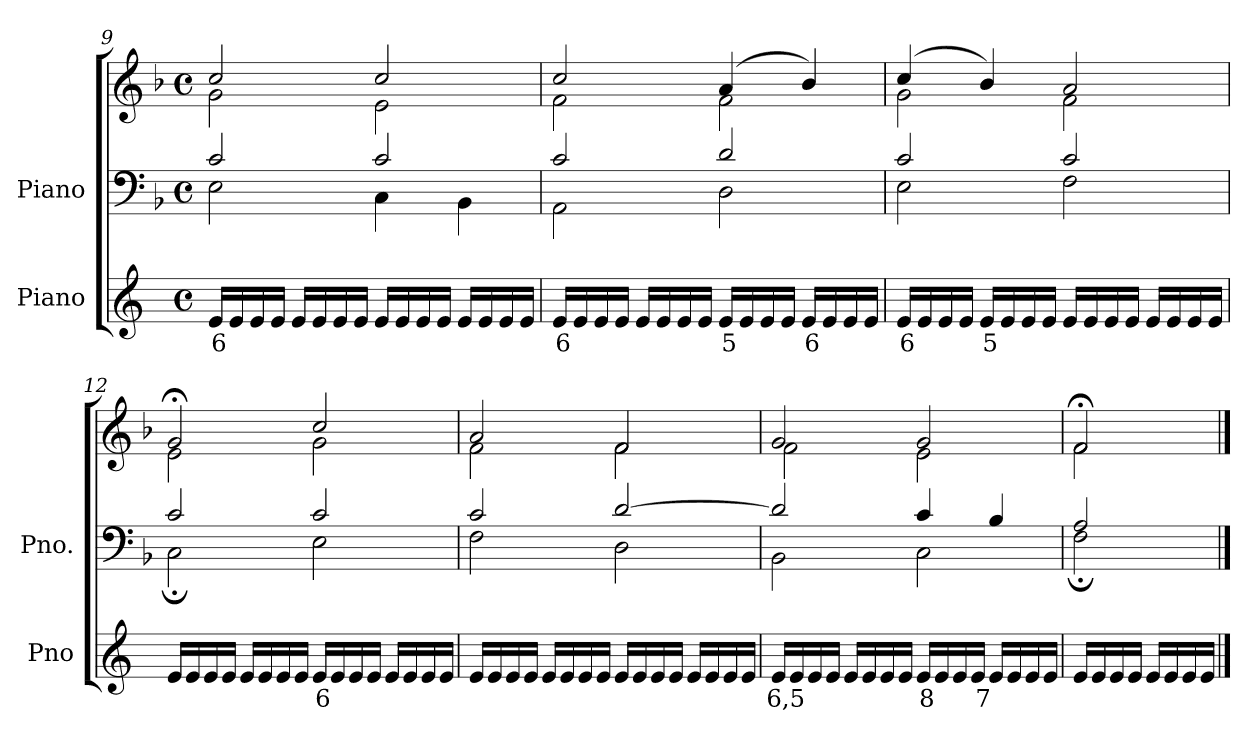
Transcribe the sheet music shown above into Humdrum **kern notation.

**kern	**text	**kern	**kern
*part2	*part2	*part1	*part1
*staff3	*staff3	*staff2	*staff1
*I"Piano	*	*I"Piano	*
*I'Pno	*	*I'Pno.	*
*clefG2	*	*clefF4	*clefG2
*k[]	*	*k[b-]	*k[b-]
*M4/4	*	*M4/4	*M4/4
*met(c)	*	*met(c)	*met(c)
=9	=9	=9	=9
!	!LO:LY:b	!	!
*	*	*^	*^
16e/LL	6	2c/	2E\	2cc/	2g\
16e/	.	.	.	.	.
16e/	.	.	.	.	.
16e/JJ	.	.	.	.	.
16e/LL	.	.	.	.	.
16e/	.	.	.	.	.
16e/	.	.	.	.	.
16e/JJ	.	.	.	.	.
16e/LL	.	2c/	4C\	2cc/	2e\
16e/	.	.	.	.	.
16e/	.	.	.	.	.
16e/JJ	.	.	.	.	.
!	!LO:LY:b	!	!	!	!
16e/LL	_	.	4BB-\	.	.
16e/	.	.	.	.	.
16e/	.	.	.	.	.
16e/JJ	.	.	.	.	.
=10	=10	=10	=10	=10	=10
!	!LO:LY:b	!	!	!	!
16e/LL	6	2c/	2AA\	2cc/	2f\
16e/	.	.	.	.	.
16e/	.	.	.	.	.
16e/JJ	.	.	.	.	.
16e/LL	.	.	.	.	.
16e/	.	.	.	.	.
16e/	.	.	.	.	.
16e/JJ	.	.	.	.	.
!	!LO:LY:b	!	!	!	!
16e/LL	5	2d/	2D\	(>4a/	2f\
16e/	.	.	.	.	.
16e/	.	.	.	.	.
16e/JJ	.	.	.	.	.
!	!LO:LY:b	!	!	!	!
16e/LL	6	.	.	4b-/)	.
16e/	.	.	.	.	.
16e/	.	.	.	.	.
16e/JJ	.	.	.	.	.
=11	=11	=11	=11	=11	=11
!	!LO:LY:b	!	!	!	!
16e/LL	6	2c/	2E\	(>4cc/	2g\
16e/	.	.	.	.	.
16e/	.	.	.	.	.
16e/JJ	.	.	.	.	.
!	!LO:LY:b	!	!	!	!
16e/LL	5	.	.	4b-/)	.
16e/	.	.	.	.	.
16e/	.	.	.	.	.
16e/JJ	.	.	.	.	.
16e/LL	.	2c/	2F\	2a/	2f\
16e/	.	.	.	.	.
16e/	.	.	.	.	.
16e/JJ	.	.	.	.	.
16e/LL	.	.	.	.	.
16e/	.	.	.	.	.
16e/	.	.	.	.	.
16e/JJ	.	.	.	.	.
=12	=12	=12	=12	=12	=12
16e/LL	.	2c/	2C;\	2g;</	2e\
16e/	.	.	.	.	.
16e/	.	.	.	.	.
16e/JJ	.	.	.	.	.
16e/LL	.	.	.	.	.
16e/	.	.	.	.	.
16e/	.	.	.	.	.
16e/JJ	.	.	.	.	.
!	!LO:LY:b	!	!	!	!
16e/LL	6	2c/	2E\	2cc/	2g\
16e/	.	.	.	.	.
16e/	.	.	.	.	.
16e/JJ	.	.	.	.	.
16e/LL	.	.	.	.	.
16e/	.	.	.	.	.
16e/	.	.	.	.	.
16e/JJ	.	.	.	.	.
=13	=13	=13	=13	=13	=13
16e/LL	.	2c/	2F\	2a/	2f\
16e/	.	.	.	.	.
16e/	.	.	.	.	.
16e/JJ	.	.	.	.	.
16e/LL	.	.	.	.	.
16e/	.	.	.	.	.
16e/	.	.	.	.	.
16e/JJ	.	.	.	.	.
16e/LL	.	[2d/	2D\	2f/	2f\
16e/	.	.	.	.	.
16e/	.	.	.	.	.
16e/JJ	.	.	.	.	.
16e/LL	.	.	.	.	.
16e/	.	.	.	.	.
16e/	.	.	.	.	.
16e/JJ	.	.	.	.	.
=14	=14	=14	=14	=14	=14
!	!LO:LY:b	!	!	!	!
16e/LL	6,5	2d/]	2BB-\	2g/	2f\
16e/	.	.	.	.	.
16e/	.	.	.	.	.
16e/JJ	.	.	.	.	.
16e/LL	.	.	.	.	.
16e/	.	.	.	.	.
16e/	.	.	.	.	.
16e/JJ	.	.	.	.	.
!	!LO:LY:b	!	!	!	!
16e/LL	8	4c/	2C\	2g/	2e\
16e/	.	.	.	.	.
16e/	.	.	.	.	.
16e/JJ	.	.	.	.	.
!	!LO:LY:b	!	!	!	!
16e/LL	7	4B-/	.	.	.
16e/	.	.	.	.	.
16e/	.	.	.	.	.
16e/JJ	.	.	.	.	.
=15	=15	=15	=15	=15	=15
16e/LL	.	2A/	2F;\	2f;</	2f\
16e/	.	.	.	.	.
16e/	.	.	.	.	.
16e/JJ	.	.	.	.	.
16e/LL	.	.	.	.	.
16e/	.	.	.	.	.
16e/	.	.	.	.	.
16e/JJ	.	.	.	.	.
*	*	*v	*v	*	*
*	*	*	*v	*v
==	==	==	==
*-	*-	*-	*-
